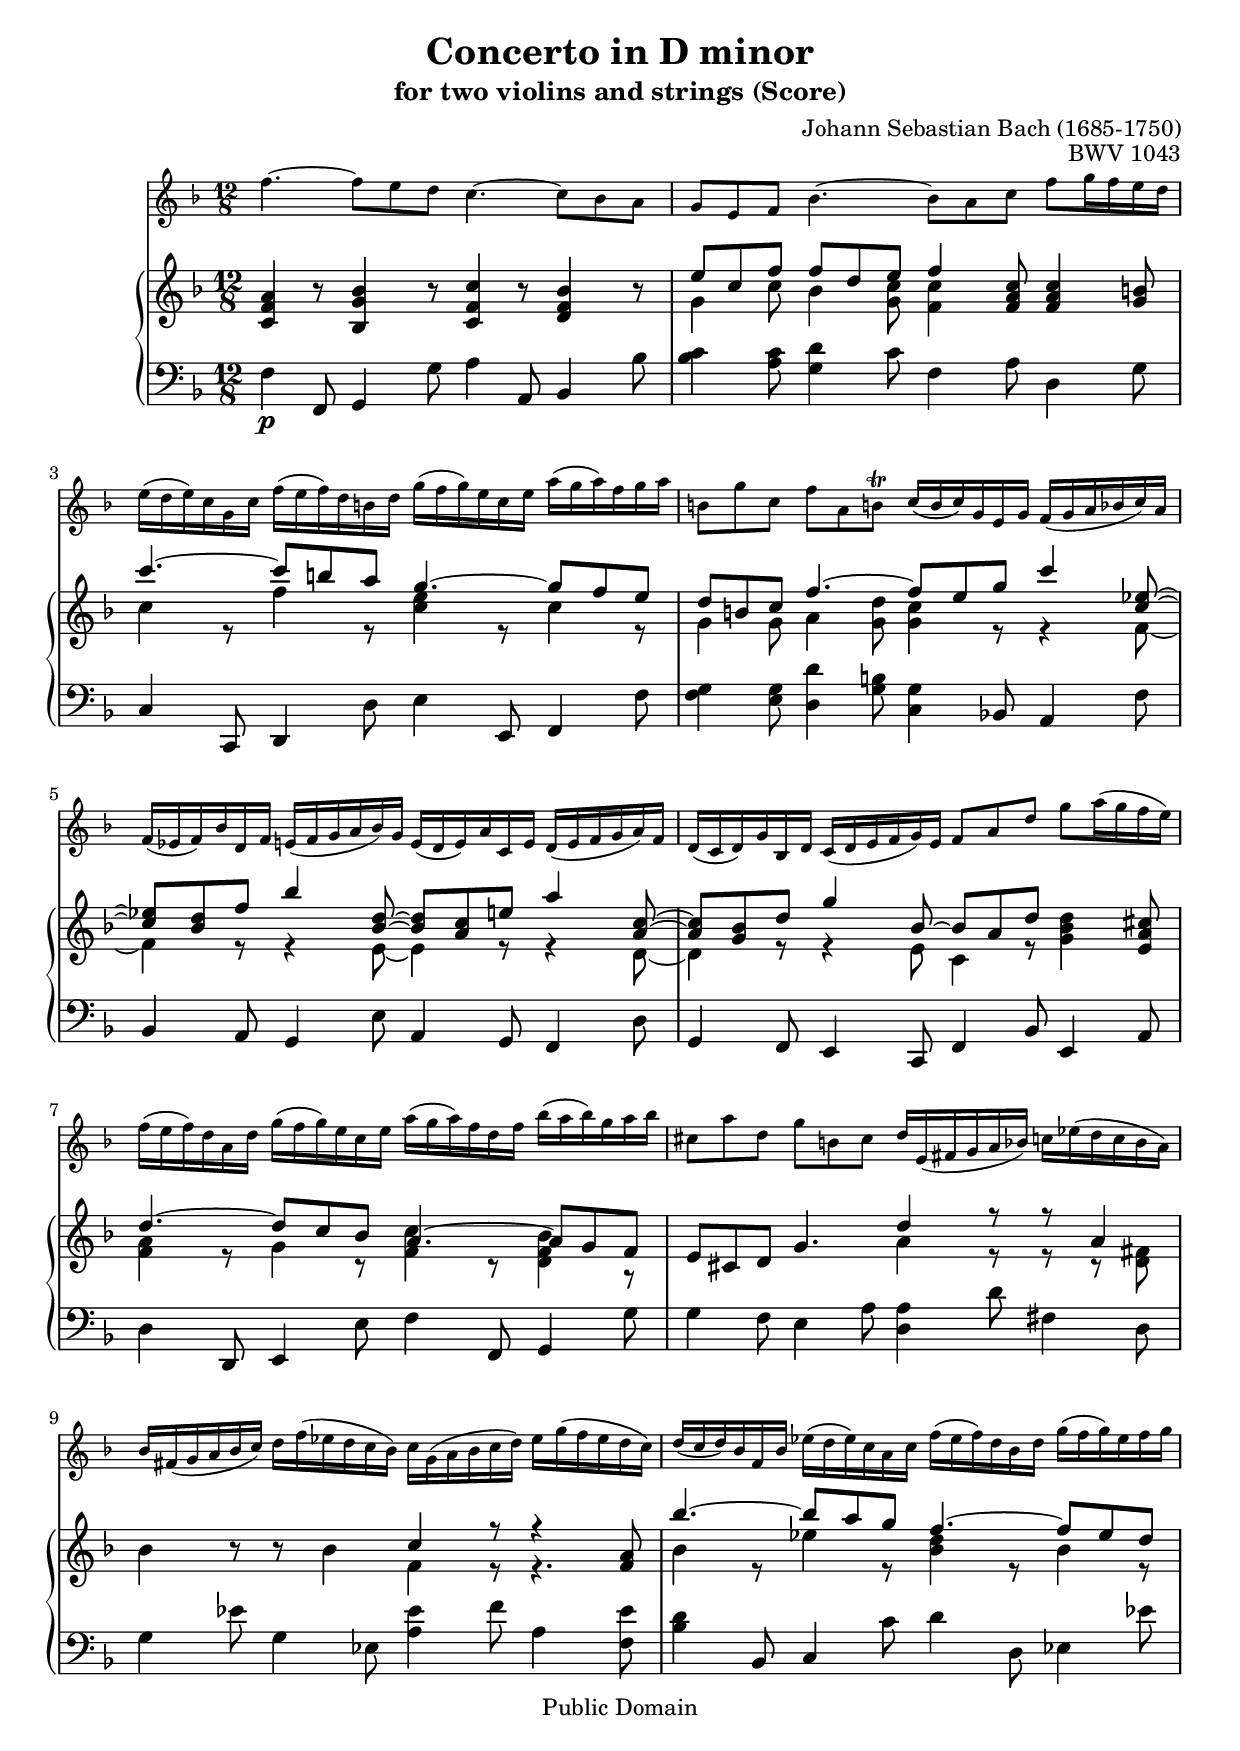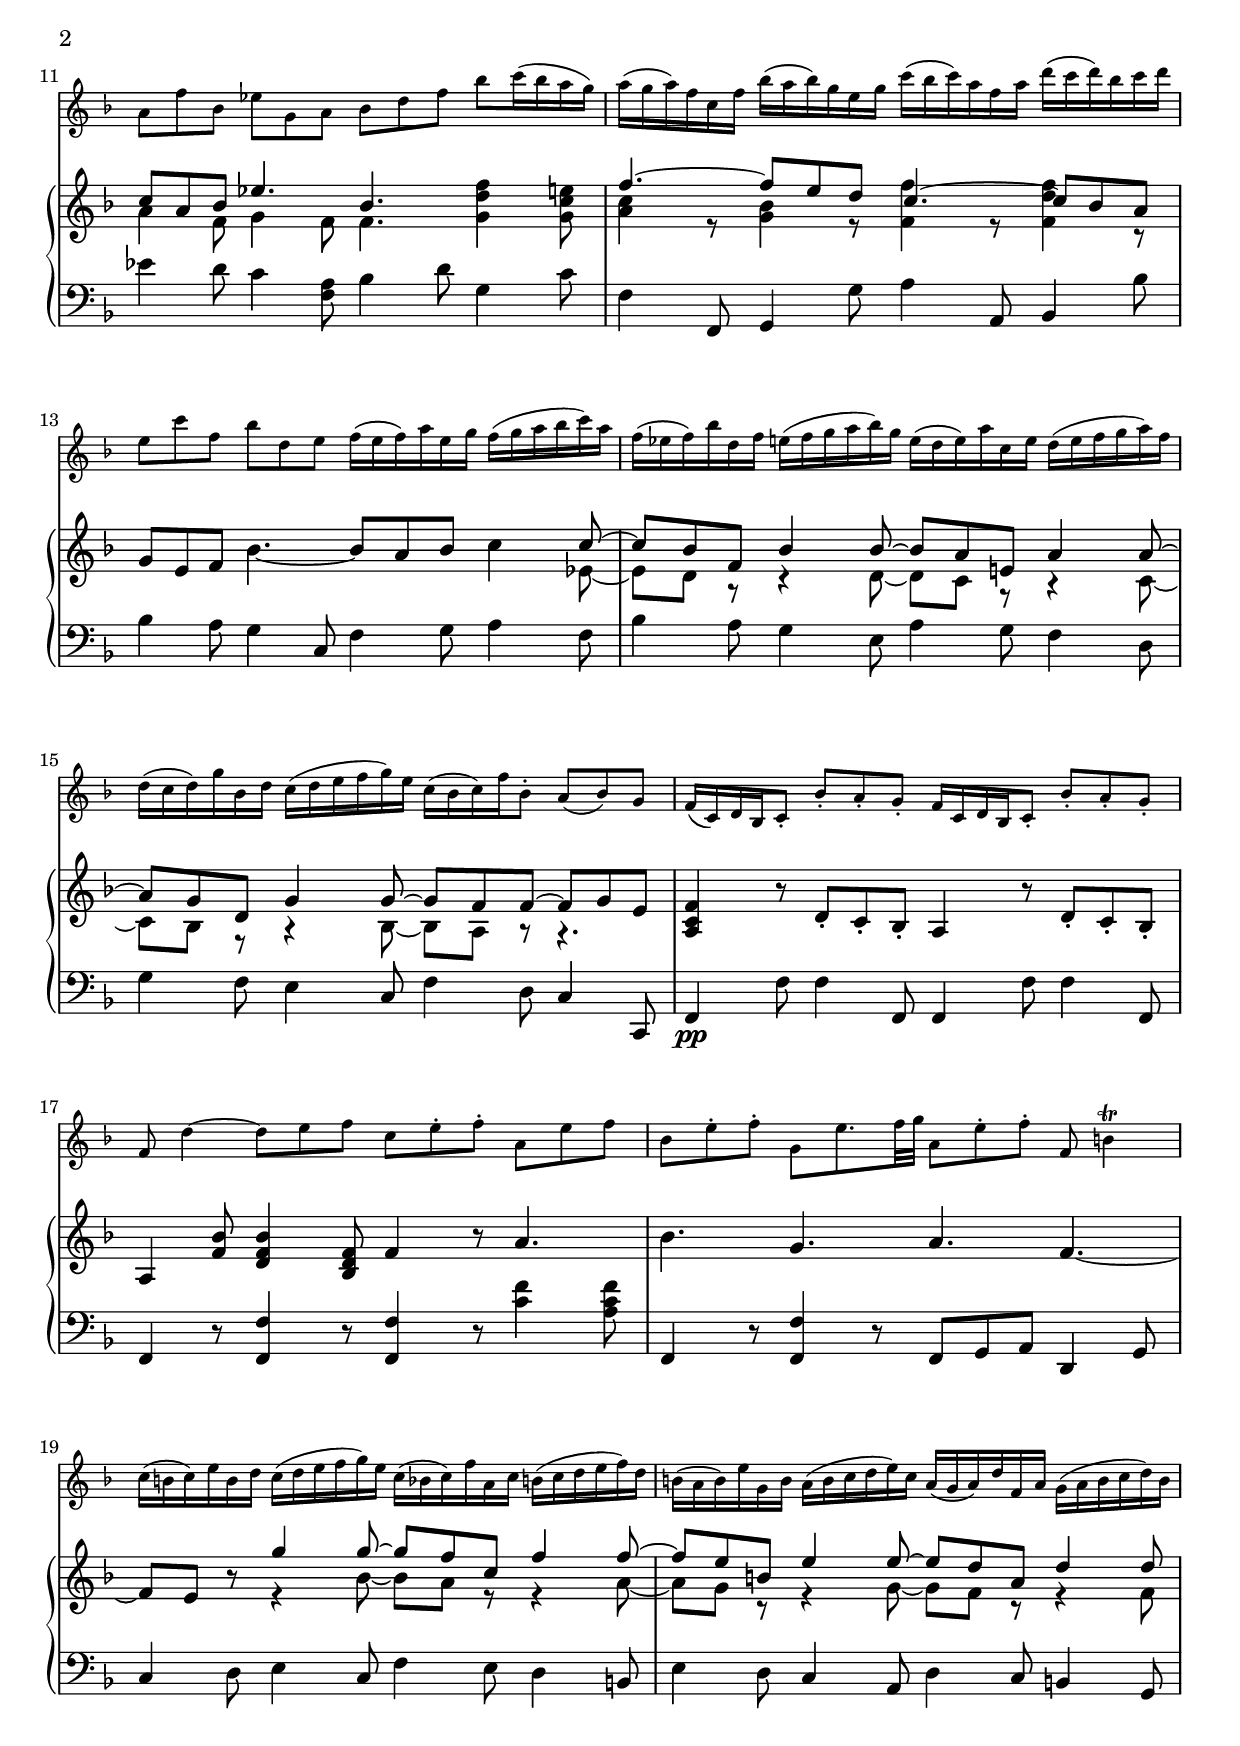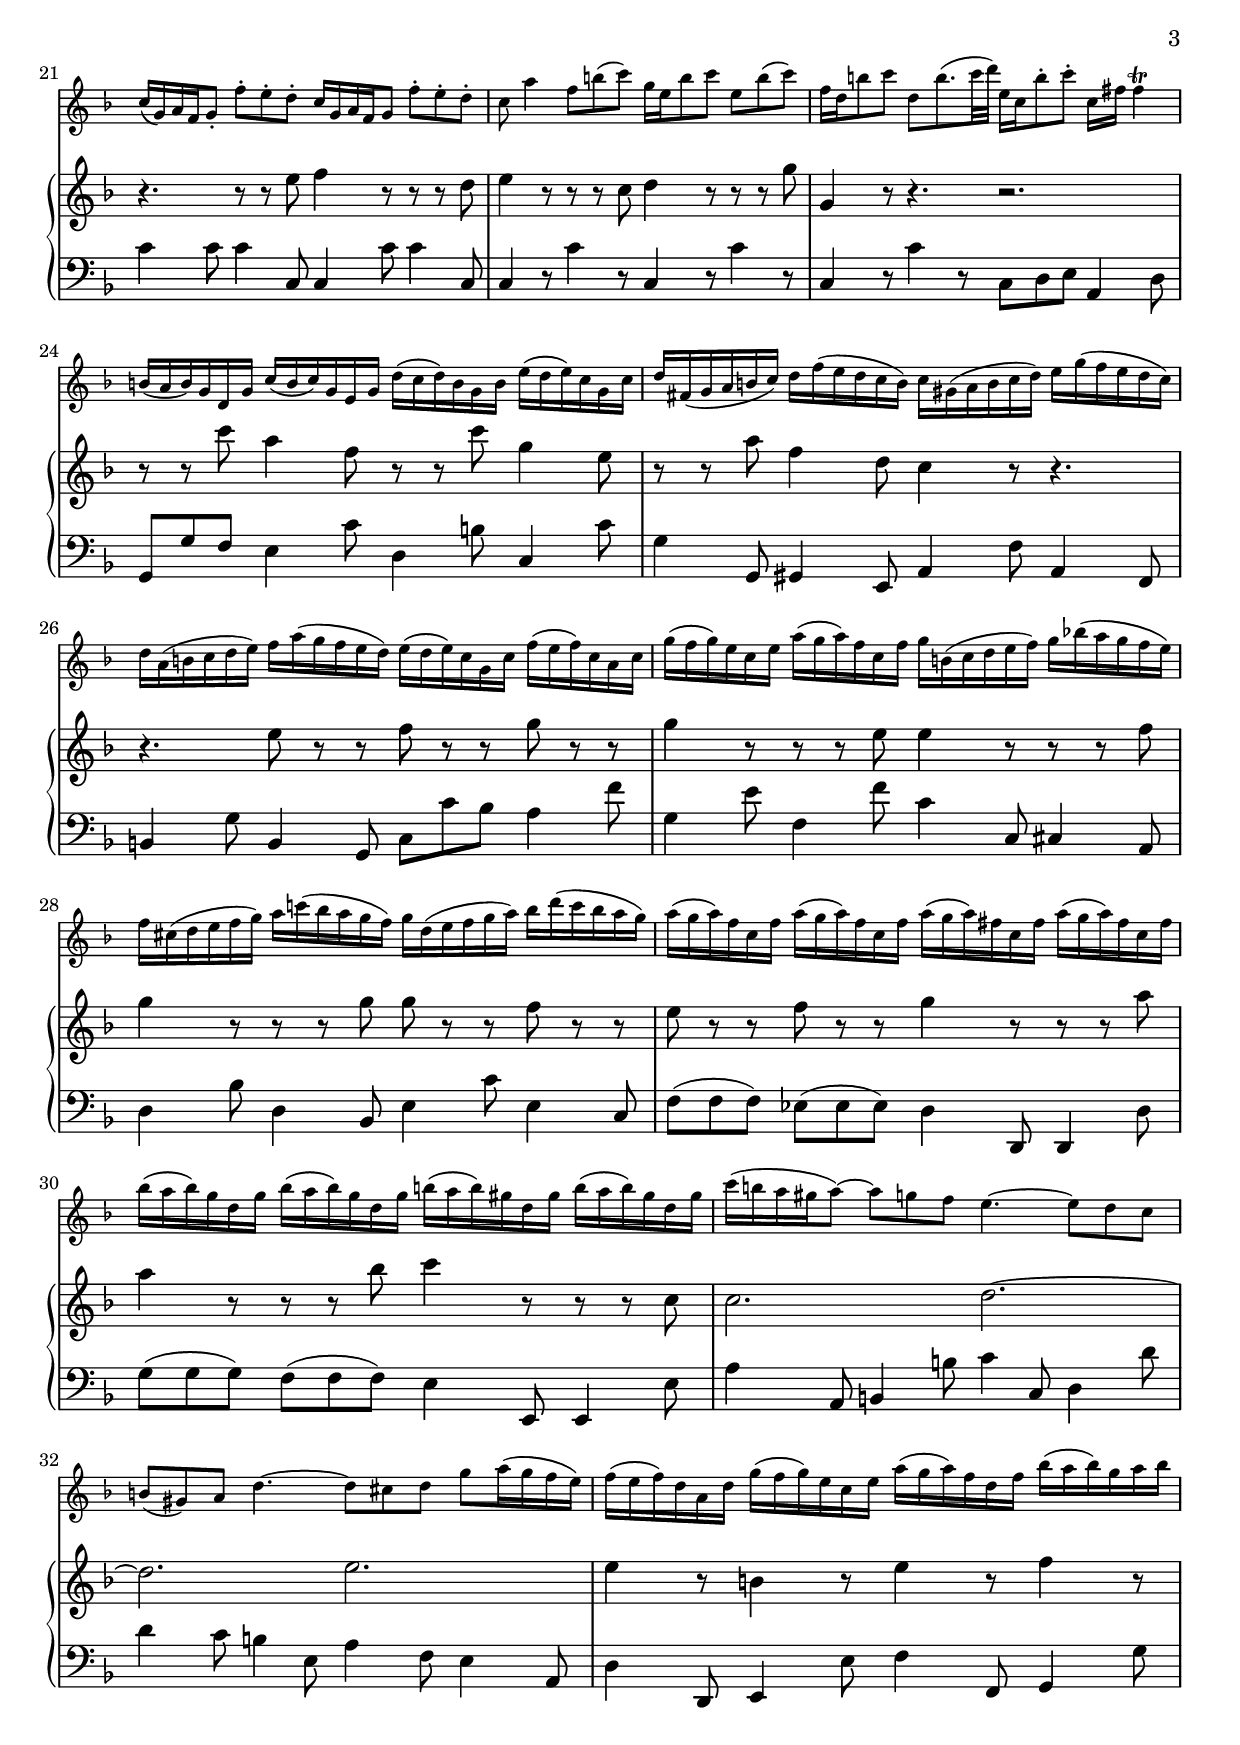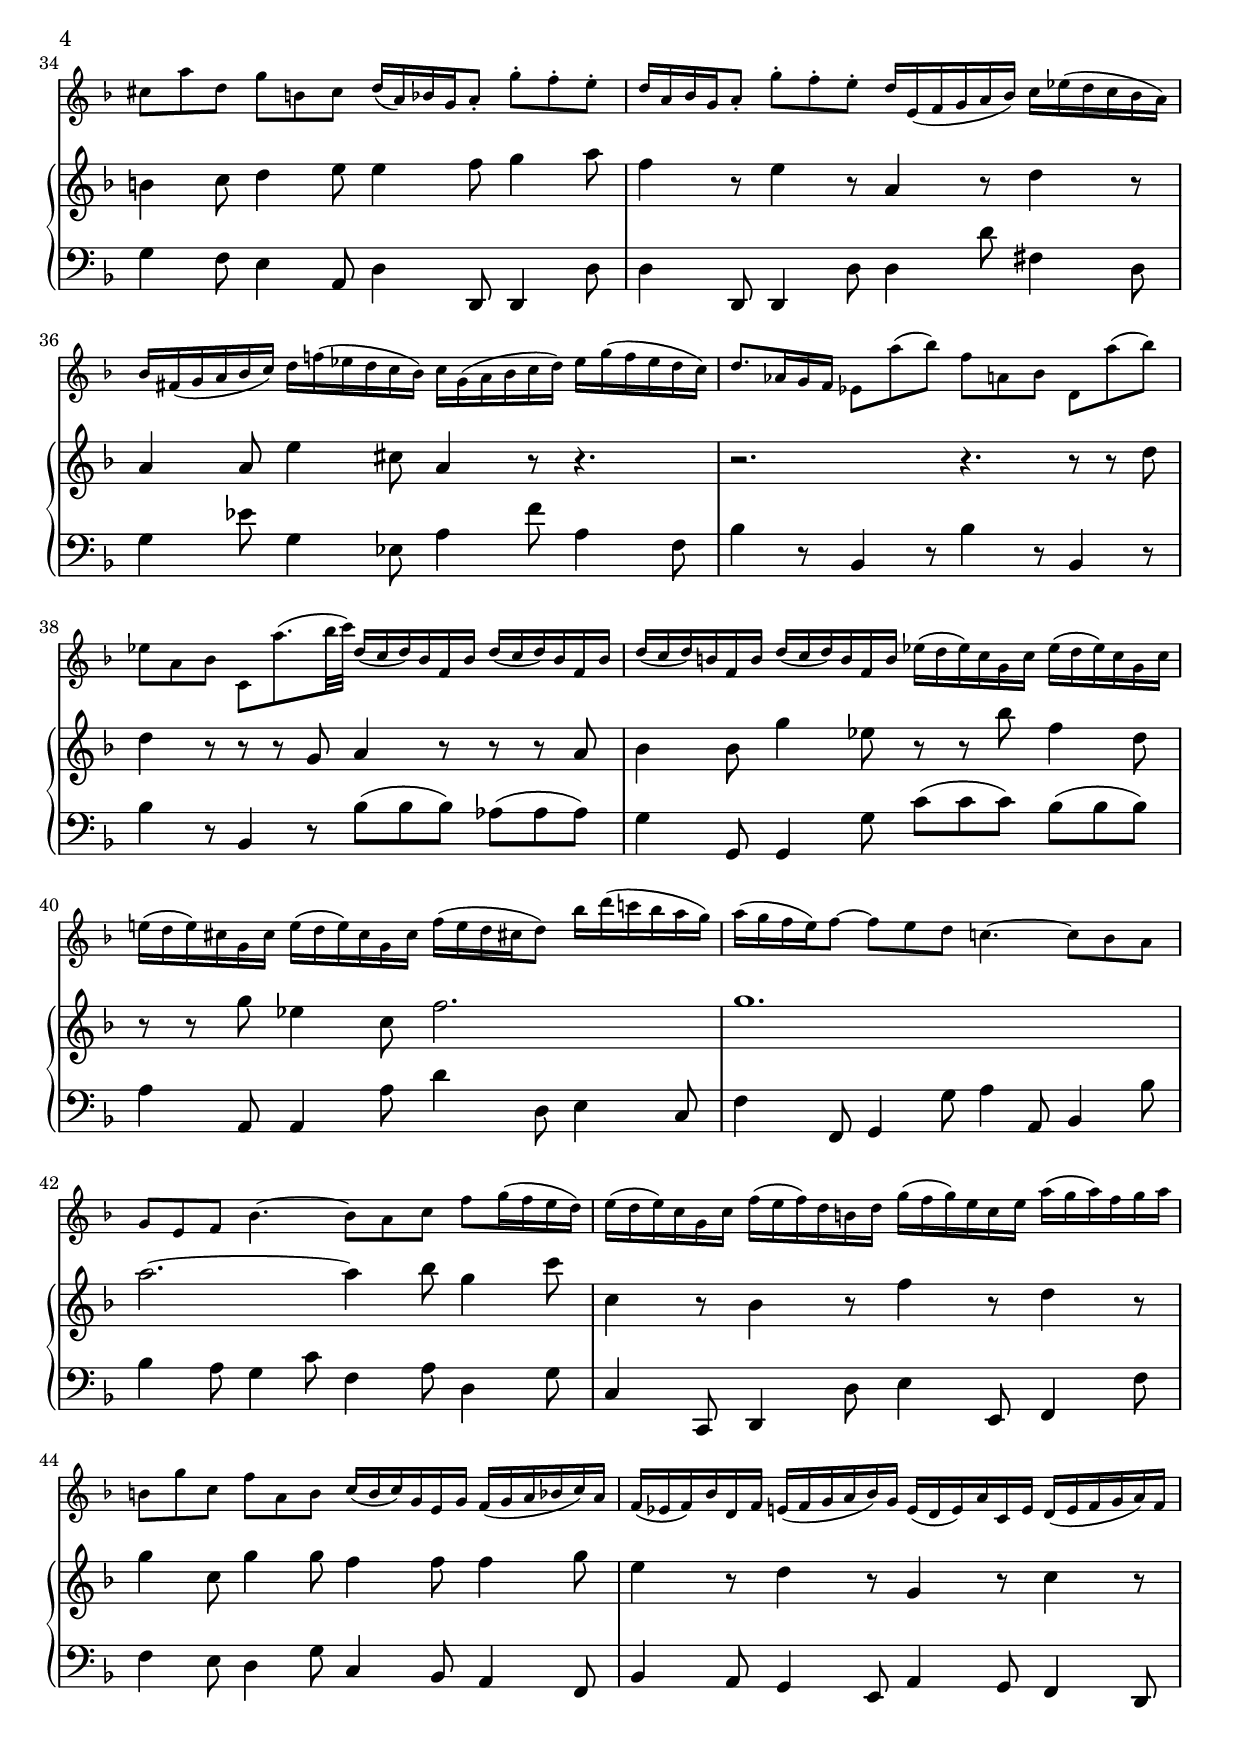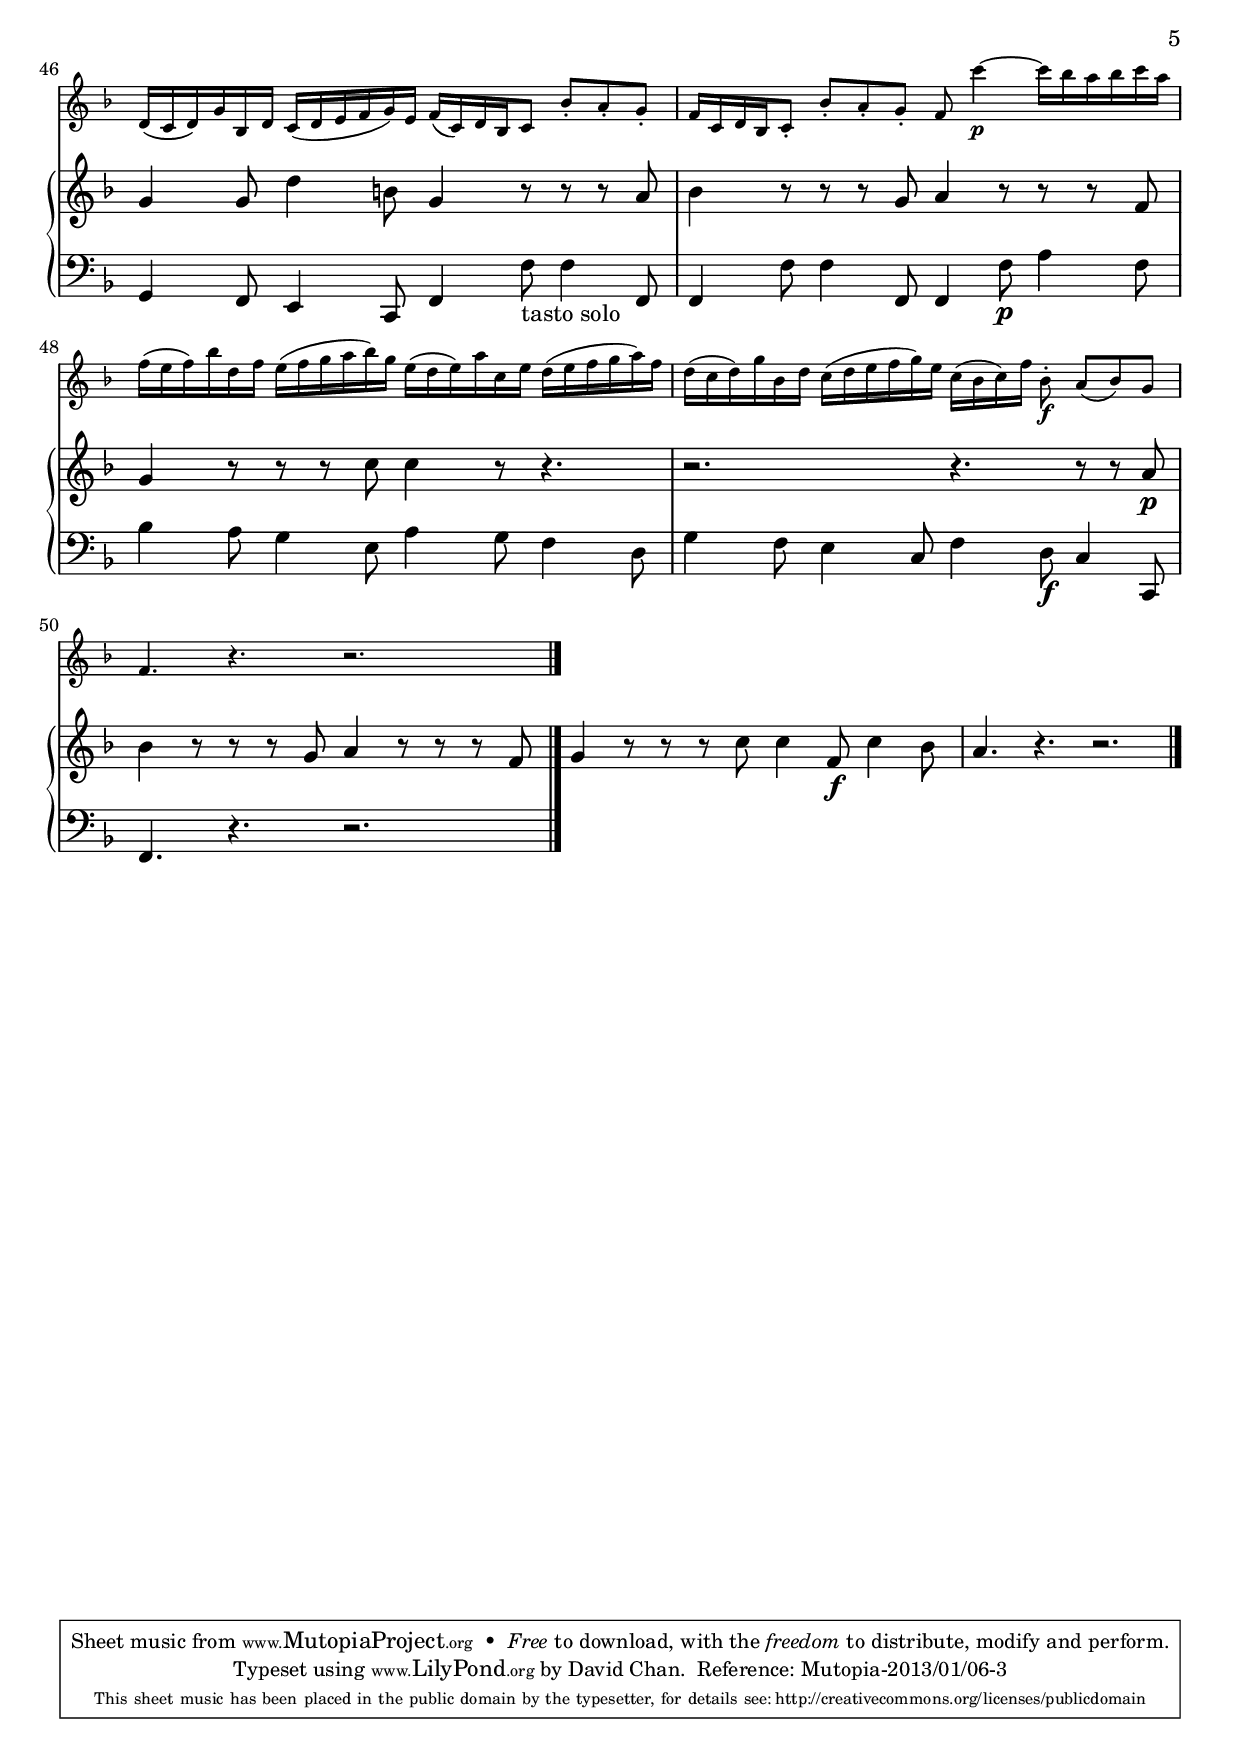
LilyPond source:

% This file creates the score.

% The edition from which this was typed has orchestral accompaniment.
% I don't know if there's a piano arrangement which is out of copyright.

\header {
    \include "header.ly"
    subtitle = "for two violins and strings (Score)"
    % Want "Score" to appear in subtitle
    filename = "score.ly"
}

\version "2.16.0"

\version "2.16.0"
%Solo Violin 2, 2nd movement

soloViolinCC =  \relative c' {
    %1 violin 2
    f'4. ~ f8 e d c4. ~ c8 bes a |
    g e f bes4. ~ bes8 a c f g16 f e d |
    e( d  e) c g c f( e  f) d b d g( f  g) e c e a( g  a) f g a |
    b,8 g' c,  f a, b!\trill c16( b  c) g e g f( g a bes  c) a |
    f( es  f) bes d, f e( f g a  bes) g e( d  e) a c, e d( e f g  a) f |
    d( c  d) g bes, d c( d e f  g) e f8 a d g a16( g f  e) |

    %7 violin 1
    f( e  f) d a d g( f  g) e c e a( g  a) f d f bes( a  bes) g a bes |
    %8 violin 1 and 2
    cis,8 a' d, g b, cis d16 e,( fis g a  bes) c es( d c bes  a) |

    %9 violin 1 and 2
    bes16 fis( g a bes  c) d f( es d c  bes) c g( a bes c  d) es g( f es d  c) |

    %10 violin 2
    d( c  d) bes f bes es( d  es) c a c f( es  f) d bes d g( f  g) es f g |

    %11 violin 1 and 2
    a,8 f' bes, es g, a bes d f bes c16( bes a  g) |

    %12 violin 1
    a( g  a) f c f bes( a  bes) g e g c( bes  c) a f a d( c  d) bes c d |
    e,8 c' f, bes d, e f16( e  f) a e g f( g a bes  c) a |
    f( es  f) bes d, f e( f g a  bes) g e( d  e) a c, e d( e f g  a) f |
    d( c  d) g bes, d c( d e f  g) e c( bes  c) f bes,8-. a(  bes) g |
   
    %16 violin 1 and 2 
    f16(  c) d bes c8-. bes'-. a-. g-. f16 c d bes c8-. bes'-. a-. g-. |

    %17 violin 1 and 2
    f d'4 ~ d8 e f c e-. f-. a,  e' f |

    %18 violin 1 and 2
    bes, e8-. f-. g, e'8. f32 g a,8 e'8-. f-. f, b4\trill |

    %19 violin 1
    c16( b  c) e b d c( d e f  g) e c( bes  c) f a, c b( c d e  f) d |
    b( a  b) e g, b a( b c d  e) c a( g  a) d f, a g( a b c  d) b |
    c(  g) a f g8-. f'-. e-. d-. c16 g a f g8 f'-. e-. d-. |

    %22 violin 1 and 2
    c a'4 f8 b(  c) g16 e b'8 c e, b'(  c) |

    %23 violin 1 and 2
    f,16 d b'8 c d, b'8.( c32  d) e,16 c b'8-. c-. c,16 fis fis4\trill |

    %24 violin 1
    b,16( a  b) g d g c( b  c) g e g d'( c  d) b g b e( d  e) c g c |

    %25 violin 1 and 2
    d16 fis,( g a b  c) d f( e d c  b) c gis( a b c  d) e g( f e d  c) |

    %26 violin 2
    d16 a( b c d  e) f a( g f e  d) e( d  e) c g c f( e  f) c a c |

    %27 violin 1 and 2
    g'( f  g) e c e a( g  a) f c f g16 b,( c d e  f) g bes!( a g f  e) |

    %28 violin 1 and 2
    f16 cis( d e f  g) a c!( bes a g  f) g d( e f g  a) bes d( c bes a  g) |

    %29 violin 1
    a( g  a) f c f a( g  a) f c f a( g  a) fis c fis a( g  a) fis c fis |

    %30 violin 2
    bes16( a  bes) g d g bes( a  bes) g d g b( a  b) gis d gis b( a  b) gis d gis |

    %31 violin 1 and 2
    c16( b a gis  a8) ~ a8 g f e4. ~ e8 d c |

    %32 violin 2
    b(  gis) a d4. ~ d8 cis d g a16( g f  e) |
    f( e  f) d a d g( f  g) e c e a( g  a) f d f bes( a  bes) g a bes |

    %34 violin 1 and 2
    cis,8 a' d, g b, cis d16(  a) bes g a8-. g'-. f-. e-. |

    %35 violin 1 and 2
    d16 a bes g a8-. g'8-. f-. e-. d16 e,( f g a  bes) c es( d c bes  a) |

    %36 violin 1 and 2
    bes16  fis( g a bes  c) d f!( es d c  bes) c g( a bes c  d) es g( f es d  c) |

    %37 violin 1 and 2
    d8. as16 g  f es8 a'(  bes) f a, bes d,  a''(  bes) |

    %38 violin 1 and 2
    es, a, bes c, a''8.( bes32  c) d,16( c  d) bes f bes d( c  d) bes f bes |

    %39 violin 1 and 2
    d( c  d) b f b d( c  d) b f b es16( d  es) c g c es( d  es) c g c |

    %40 violin 1 and 2
    e!( d  e) cis g cis e( d  e) cis g cis f16( e d cis! d8)  bes'16 d( c! bes a  g) |


    %41 violin 1 and 2
    a( g f e)  f8 ~ f8 e d c!4. ~ c8 bes a |

    %42 violin 2
    g e f bes4. ~ bes8 a c f g16( f e  d) |
    e( d  e) c g c f( e  f) d b d g( f  g) e c e a( g  a) f g a |
    b,8 g' c, f a, b c16( b  c) g e g f( g a bes  c) a |
    f( es  f) bes d, f e( f g a  bes) g e( d  e) a c, e d( e f g  a) f |
    d( c  d) g bes, d c( d e f  g) e f(  c) d bes c8 bes'-. a-. g-. |

    %47 violin 1
    f16   c  d bes c8-. bes'-. a-. g-. f c''4\p ~ c16 bes a bes c a |
    f( e  f) bes d, f e( f g a  bes) g e( d  e) a c, e d( e f g  a) f |
    d( c  d) g bes, d c( d e f  g) e  c[( bes  c) f] bes,8-.\f a(  bes) g |
    f4. r r2. |
    \bar "|."
}


\version "2.16.0"
%Viola, 2nd movement

pianoH =  \relative c' {
    <c f a>4  r8 <bes g' bes>4 r8 <c f c'>4 r8 <d f bes>4 r8 |
    << { e'8 c f f d e f4 } \\
       { g,4 c8 bes4 <g c>8 <f c'>4 } >> <f a c>8 q4 <g b>8 |
    %3
    << { c'4. ~ c8 b a g4. ~ g8 f e } \\
       { c4 r8 f4 r8 <c e>4 r8 c4 r8} >> |

    << { d8 b c f4. ~ f8 e g c4  < c, es>8  ~ } \\
       { g4 g8 a4 <g d'>8 <g c>4 r8 r4 f8  ~ } >> |

    << { <c' es>8 <bes d> f' bes4 <bes, d>8~ q <a c> e' a4 <a, c>8 ~ } \\
       { f4 r8 r4 e8 ~ e4 r8 r4 d8 ~} >> |

    << { <a' c>8 <g bes> d' g4 bes,8 ~ bes a d } \\
       { d,4 r8 r4 e8 c4 r8 } >> < g' bes d>4 <e a cis>8 |   

    << { d'4. ~ d8 c bes a4. ~ a8 g f } \\
       { <f a>4 r8 g4 r8 <f c'>4 r8 <d f bes>4 r8 } >> |

    e8 cis d g4. << { d'4 r8 r8 a4 } \\
       	     	    { a4 r8 r8 r8 <d, fis> } >> |
   
    bes'4 r8 r8 bes4 << { c4 r8 r4 <f, a>8 } \\
    	       	       { f4 r8 r4. } >> |

    << { bes'4. ~ bes8 a g f4. ~ f8 ees d} \\
       { bes4 r8 ees4 r8 <bes d>4 r8 bes4 r8} >> | 		       

    << { c a bes ees4. bes4.} \\
       { a4 f8 g4 f8 f4.} >> < g d' f>4 <g c e>8 |

    << { f'4. ~ f8 e d c4. ~ c8 bes a } \\
       { <a c>4 r8 <g bes>4 r8 <f f'>4 r8 <f d' f>4 r8 } >> |  

    g e f bes4. ~ bes8 a bes c4 << { c8 ~ } \\ { ees,8 ~ } >> |

    << { c'8 bes f bes4 bes8 ~ bes a e a4 a8 ~ } \\
       { ees8 d r8 r4 d8 ~ d8 c r8 r4 c8 ~} >> |

    << { a'8 g d g4 g8 ~ g8 f f ~ f g e } \\
       { c bes r8 r4 bes8 ~ bes a r8 r4. } >> | 

    <a c f>4 r8 d-. c-. bes-. a4 r8 d-. c-. bes-. |   

    a4 <f' bes>8 <d f bes>4 <bes d f>8 f'4 r8 a4. |

    %18
    bes4. g4. a4. f4. ~ |
    
    f8 e8 r8 << { g'4 g8 ~ g f c f4 f8 ~ } \\
       	     	{ r4 bes,8 ~ bes a r8 r4 a8 ~ } >> |	

    << { f'8 e b e4 e8 ~ e8 d a d4 d8 } \\
       { a8 g r8 r4 g8 ~ g8 f r8 r4 f8} >> |

    r4. r8 r e' f4 r8 r r d |
    e4 r8 r r c d4 r8 r r g |
    g,4 r8 r4. r2. |
    r8 r c' a4 f8 r r c' g4 e8 |
    r r a f4 d8 c4 r8 r4. |
    r4. e8 r r f r r g r r |
    g4 r8 r r e e4 r8 r r f |
    g4 r8 r r g g r r f r r |
    e r r f r r g4 r8 r r a |
    a4 r8 r r bes c4 r8 r r c,8 |
    c2. d ~ |
    d e2. |
    e4 r8 b4 r8 e4 r8 f4 r8 |
    b,4 c8 d4 e8 e4 f8 g4 a8 |
    f4 r8 e4 r8 a,4 r8 d4 r8 |
    a4 a8 e'4 cis8 a4 r8 r4. |
    r2. r4. r8 r d |
    d4 r8 r r g, a4 r8 r r a |
    bes4 bes8 g'4 es8 r r bes' f4 d8 |
    r r g es4 c8 f2. |
    g1. |
    a2. ~ a4 bes8 g4 c8 |
    c,4 r8 bes4 r8 f'4 r8 d4 r8 |
    g4 c,8 g'4 g8 f4 f8 f4 g8 |
    e4 r8 d4 r8 g,4 r8 c4 r8 |
    g4 g8 d'4 b8 g4 r8 r r a |
    bes4 r8 r r g a4 r8 r r f |
    g4 r8 r r c c4 r8 r4. |
    r2. r4. r8 r a\p |
    bes4 r8 r r g a4 r8 r r f |
    g4 r8 r r c c4 f,8\f c'4 bes8 |
    a4. r4. r2. |
    \bar "|."
}

\version "2.16.0"
%Continuo, 2nd movement

pianoL =  \relative c' {
    f,4\p f,8 g4 g'8 a4 a,8 bes4 bes'8 |
    < bes c>4 <a c>8 <g d'>4 c8 f,4 a8 d,4 g8 |
    c,4 c,8 d4 d'8 e4 e,8 f4 f'8 |

    %4
    <f g>4 <e g>8 <d d'>4 <g b>8 <c, g'>4 bes!8 a4 f'8 | 
    bes,4 a8 g4 e'8 a,4 g8 f4 d'8 |
    g,4 f8 e4 c8 f4 bes8 e,4 a8 |
    d4 d,8 e4 e'8 f4 f,8 g4 g'8 |

    %8
    g4 f8 e4 a8 <d, a'>4 d'8 fis,4 d8 |
    g4 es'8 g,4 es8 <a ees'>4 f'8 a,4 <f ees'>8 |

    %10
    <bes d>4 bes,8 c4 c'8 d4 d,8 es4 es'8 |
    es4 d8 c4 <f, a>8 bes4 d8 g,4 c8 |
    f,4 f,8 g4 g'8 a4 a,8 bes4 bes'8 |
    bes4 a8 g4 c,8 f4 g8 a4 f8 |
    bes4 a8 g4 e8 a4 g8 f4 d8 |
    g4 f8 e4 c8 f4 d8 c4 c,8 |
    f4\pp f'8 f4 f,8 f4 f'8 f4 f,8 | 

    %17
    f4 r8 <f f'>4 r8 <f f'>4 r8 <c'' f>4 <a c f>8 |
    f,4 r8 <f f'>4 r8 f8 g a d,4 g8 | 
    c4 d8 e4 c8 f4 e8 d4 b8 |
    e4 d8 c4 a8 d4 c8 b4 g8 |


    c'4 c8 c4 c,8 c4 c'8 c4 c,8 |
    c4 r8 c'4 r8 c,4 r8 c'4 r8 | 
    c,4 r8 c'4 r8 c, d e a,4 d8 | 
    g, g' f e4 c'8 d,4 b'8 c,4 c'8 | 
    g4 g,8 gis4 e8 a4 f'8 a,4 f8 |
    b4 g'8 b,4 g8 c c' bes a4 f'8 | 
    g,4 e'8 f,4 f'8 c4 c,8 cis4 a8 |
    d4 bes'8 d,4 bes8 e4 c'8 e,4 c8 |
    f8( f  f) es( es  es) d4 d,8 d4 d'8 | 
    g( g  g) f( f  f) e4 e,8 e4 e'8 | 
    a4 a,8 b4 b'8 c4 c,8 d4 d'8 |
    d4 c8 b4 e,8 a4 f8 e4 a,8 |
    d4 d,8 e4 e'8 f4 f,8 g4 g'8 |
    g4 f8 e4 a,8 d4 d,8 d4 d'8 |
    d4 d,8 d4 d'8 d4 d'8 fis,4 d8 |
    g4 es'8 g,4 es8 a4 f'8 a,4 f8 |
    bes4 r8 bes,4 r8 bes'4 r8 bes,4 r8 | 
    bes'4 r8 bes,4 r8 bes'8( bes  bes) as( as  as) | 
    g4 g,8 g4 g'8 c( c  c) bes( bes  bes) | 
    a4 a,8 a4 a'8 d4 d,8 e4 c8 |
    f4 f,8 g4 g'8 a4 a,8 bes4 bes'8 |
    bes4 a8 g4 c8 f,4 a8 d,4 g8 |
    c,4 c,8 d4 d'8 e4 e,8 f4 f'8 |
    f4 e8 d4 g8 c,4 bes8 a4 f8 |
    bes4 a8 g4 e8 a4 g8 f4 d8 |
    g4 f8 e4 c8 f4 f'8-"tasto solo" f4 f,8 | 
    f4 f'8 f4 f,8 f4 f'8\p a4 f8 | 
    bes4 a8 g4 e8 a4 g8 f4 d8 |
    g4 f8 e4 c8 f4 d8\f c4 c,8 | 
    f4. r r2. | 
    
    \bar "|." 
}



\score {
       <<
       \new Staff \with { 
       fontSize = #-2 
       \override StaffSymbol.staff-space = #(magstep -2) } 
       {
            \key f \major
	    \time 12/8
	    \soloViolinCC
	}

       \new PianoStaff <<
         \new Staff {
	    \key f \major
	    \time 12/8
    	    \pianoH
          }
	  \new Staff {
	     \key f \major
	     \time 12/8
	     \clef "bass"
    	     \pianoL
	  }
        >>
       >>
}

%{
% 2nd movement
\score {
    \context StaffGroup = "fullscore"  <<
	\context Voice = SoloViolinI {
	    \set Staff.midiInstrument = "violin"
	    \key f \major
	    \time 12/8
	    \soloViolinCC
	}
	\context Voice = Viola {
	    \set Staff.midiInstrument = "harpsichord"
    	    \key f \major
	    \time 12/8
    	    \pianoH
	}
	\context Voice = Continuo {
	    \set Staff.midiInstrument = "harpsichord"
    	    \key f \major
	    \time 12/8
	    \clef "bass"
    	    \pianoL
	}
    >>
    \header {
	piece = "Largo, ma non tanto" opus = ""
    }
    \layout {}
    \midi {
      \tempo 4 = 48
    }
}

%}